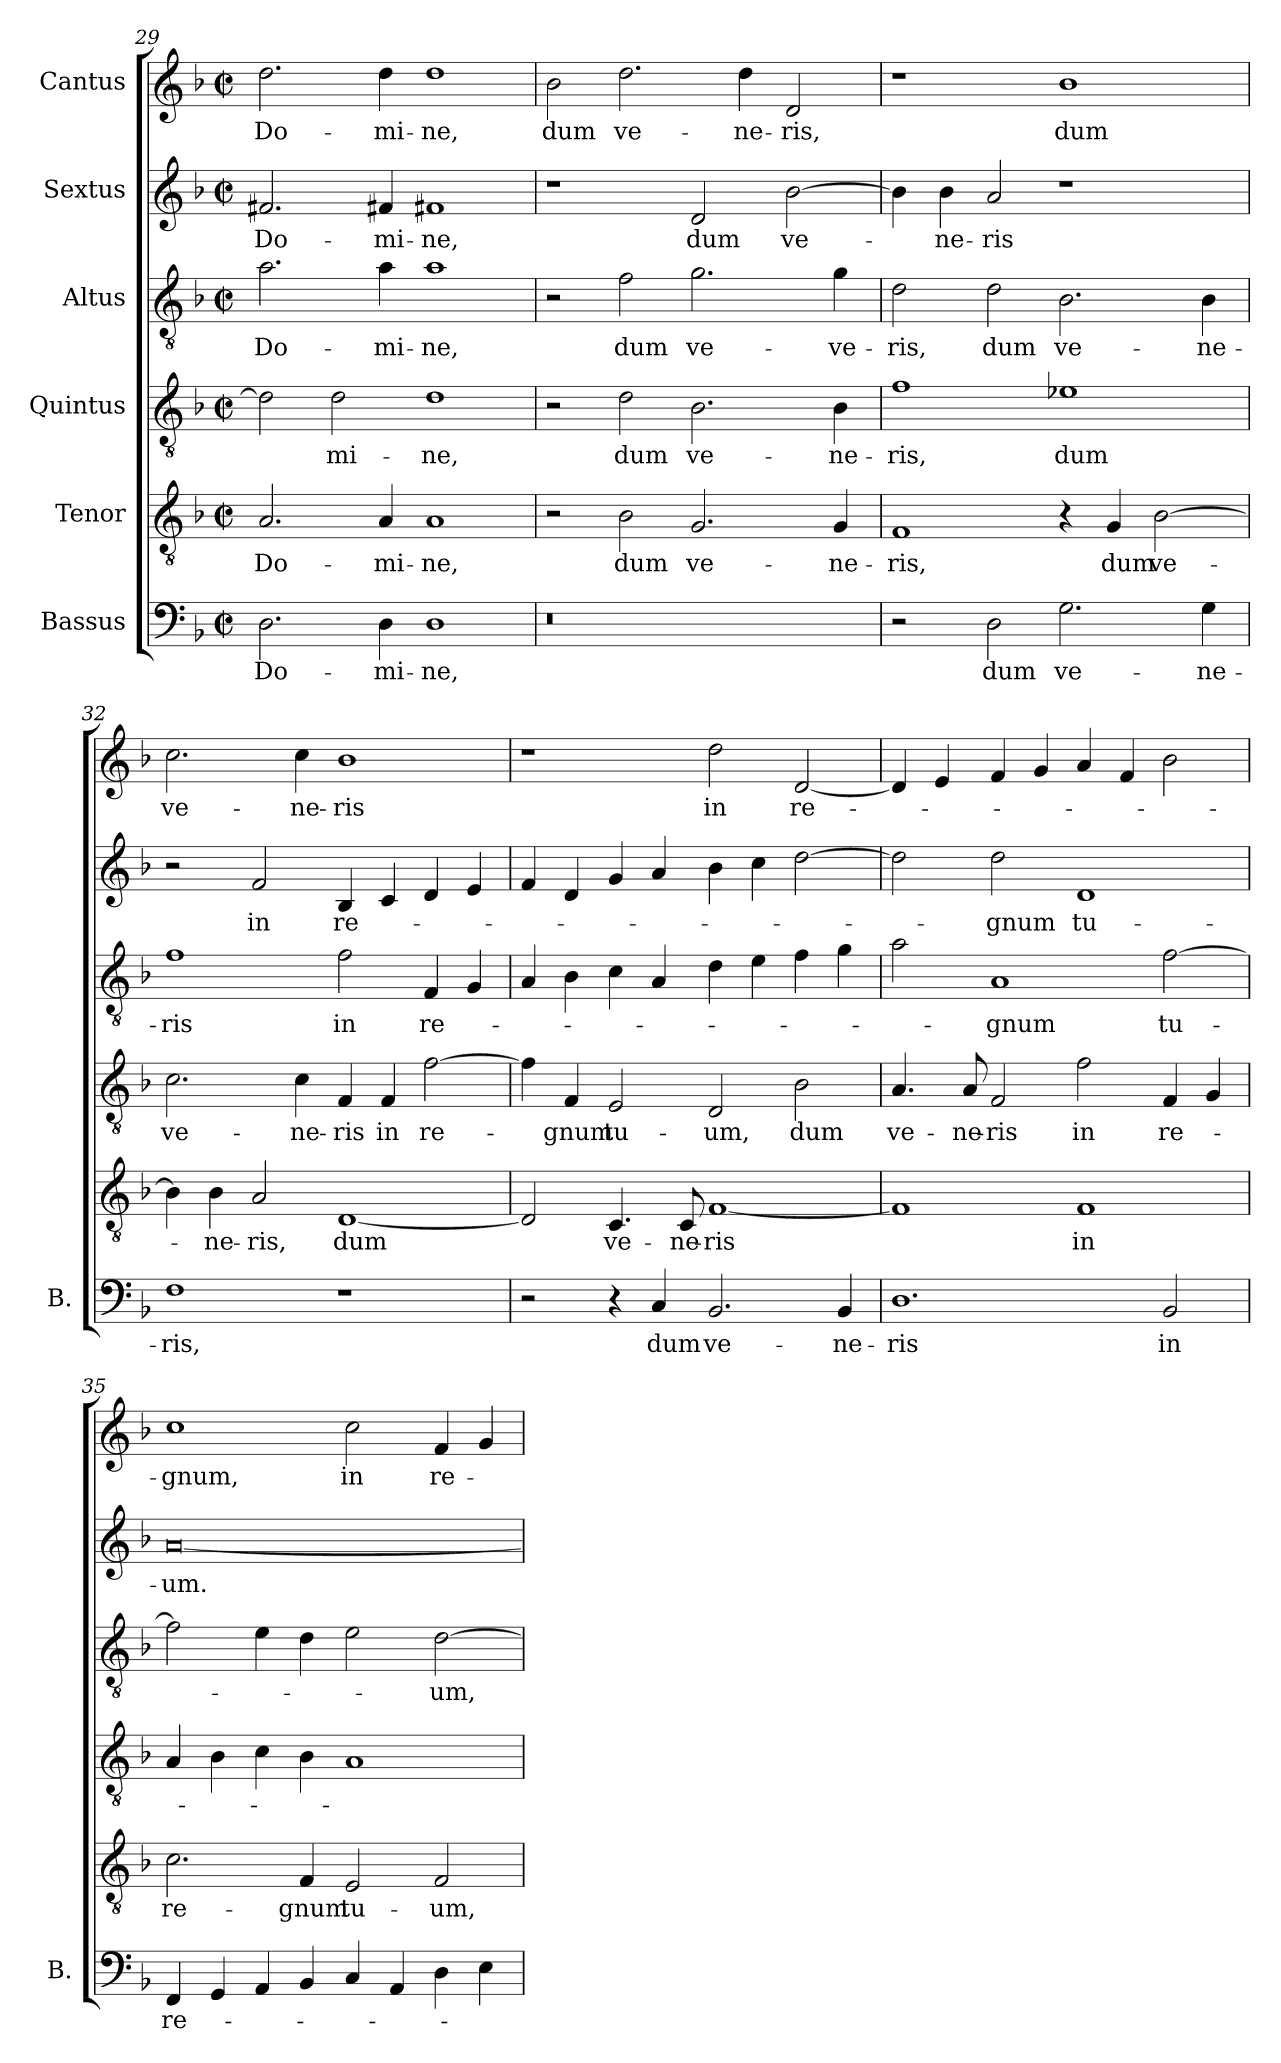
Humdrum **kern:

**kern	**text	**kern	**text	**kern	**text	**kern	**text	**kern	**text	**kern	**text
*part6	*part6	*part5	*part5	*part4	*part4	*part3	*part3	*part2	*part2	*part1	*part1
*staff6	*staff6	*staff5	*staff5	*staff4	*staff4	*staff3	*staff3	*staff2	*staff2	*staff1	*staff1
*I"Bassus	*	*I"Tenor	*	*I"Quintus	*	*I"Altus	*	*I"Sextus	*	*I"Cantus	*
*I'B.	*	*	*	*	*	*	*	*	*	*	*
*clefF4	*	*clefGv2	*	*clefGv2	*	*clefGv2	*	*clefG2	*	*clefG2	*
*k[b-]	*	*k[b-]	*	*k[b-]	*	*k[b-]	*	*k[b-]	*	*k[b-]	*
*F:	*	*F:	*	*F:	*	*F:	*	*F:	*	*F:	*
*M2/2	*	*M2/2	*	*M2/2	*	*M2/2	*	*M2/2	*	*M2/2	*
*met(c|)	*	*met(c|)	*	*met(c|)	*	*met(c|)	*	*met(c|)	*	*met(c|)	*
=29	=29	=29	=29	=29	=29	=29	=29	=29	=29	=29	=29
2.D\	Do-	2.A/	Do-	2d\]	.	2.a\	Do-	2.f#X/	Do-	2.dd\	Do-
.	.	.	.	2d\	-mi-	.	.	.	.	.	.
4D\	-mi-	4A/	-mi-	.	.	4a\	-mi-	4f#X/	-mi-	4dd\	-mi-
1D\	-ne,	1A/	-ne,	1d\	-ne,	1a\	-ne,	1f#X/	-ne,	1dd\	-ne,
=30	=30	=30	=30	=30	=30	=30	=30	=30	=30	=30	=30
!LO:N:vis=0	!	!	!	!	!	!	!	!	!	!	!
1r	.	2r	.	2r	.	2r	.	1r	.	2b-\	dum
.	.	2B-\	dum	2d\	dum	2f\	dum	.	.	2.dd\	ve-
1ryy	.	2.G/	ve-	2.B-\	ve-	2.g\	ve-	2d/	dum	.	.
.	.	.	.	.	.	.	.	.	.	4dd\	-ne-
.	.	.	.	.	.	.	.	[2b-\	ve-	2d/	-ris,
.	.	4G/	-ne-	4B-\	-ne-	4g\	-ve-	.	.	.	.
=31	=31	=31	=31	=31	=31	=31	=31	=31	=31	=31	=31
2r	.	1F/	-ris,	1f\	-ris,	2d\	-ris,	4b-\]	.	1r	.
.	.	.	.	.	.	.	.	4b-\	-ne-	.	.
2D\	dum	.	.	.	.	2d\	dum	2a/	-ris	.	.
2.G\	ve-	4r	.	1e-X\	dum	2.B-\	ve-	1r	.	1b-\	dum
.	.	4G/	dum	.	.	.	.	.	.	.	.
.	.	[2B-\	ve-	.	.	.	.	.	.	.	.
4G\	-ne-	.	.	.	.	4B-\	-ne-	.	.	.	.
=32	=32	=32	=32	=32	=32	=32	=32	=32	=32	=32	=32
1F\	-ris,	4B-\]	.	2.c\	ve-	1f\	-ris	2r	.	2.cc\	ve-
.	.	4B-\	-ne-	.	.	.	.	.	.	.	.
.	.	2A/	-ris,	.	.	.	.	2f/	in	.	.
.	.	.	.	4c\	-ne-	.	.	.	.	4cc\	-ne-
1r	.	[1D/	dum	4F/	-ris	2f\	in	4B-/	re-	1b-\	-ris
.	.	.	.	4F/	in	.	.	4c/	.	.	.
.	.	.	.	[2f\	re-	4F/	re-	4d/	.	.	.
.	.	.	.	.	.	4G/	.	4e/	.	.	.
=33	=33	=33	=33	=33	=33	=33	=33	=33	=33	=33	=33
2r	.	2D/]	.	4f\]	.	4A/	.	4f/	.	1r	.
.	.	.	.	4F/	-gnum	4B-\	.	4d/	.	.	.
4r	.	4.C/	ve-	2E/	tu-	4c\	.	4g/	.	.	.
4C/	dum	.	.	.	.	4A/	.	4a/	.	.	.
.	.	8C/	-ne-	.	.	.	.	.	.	.	.
2.BB-/	ve-	[1F/	-ris	2D/	-um,	4d\	.	4b-\	.	2dd\	in
.	.	.	.	.	.	4e\	.	4cc\	.	.	.
.	.	.	.	2B-\	dum	4f\	.	[2dd\	.	[2d/	re-
4BB-/	-ne-	.	.	.	.	4g\	.	.	.	.	.
=34	=34	=34	=34	=34	=34	=34	=34	=34	=34	=34	=34
1.D\	-ris	1F/]	.	4.A/	ve-	2a\	.	2dd\]	.	4d/]	.
.	.	.	.	.	.	.	.	.	.	4e/	.
.	.	.	.	8A/	-ne-	.	.	.	.	.	.
.	.	.	.	2F/	-ris	1A/	-gnum	2dd\	-gnum	4f/	.
.	.	.	.	.	.	.	.	.	.	4g/	.
.	.	1F/	in	2f\	in	.	.	1d/	tu-	4a/	.
.	.	.	.	.	.	.	.	.	.	4f/	.
2BB-/	in	.	.	4F/	re-	[2f\	tu-	.	.	2b-\	.
.	.	.	.	4G/	.	.	.	.	.	.	.
=35	=35	=35	=35	=35	=35	=35	=35	=35	=35	=35	=35
4FF/	re-	2.c\	re-	4A/	.	2f\]	.	[0a/	-um.	1cc\	-gnum,
4GG/	.	.	.	4B-\	.	.	.	.	.	.	.
4AA/	.	.	.	4c\	.	4e\	.	.	.	.	.
4BB-/	.	4F/	-gnum	4B-\	.	4d\	.	.	.	.	.
4C/	.	2E/	tu-	1A/	.	2e\	.	.	.	2cc\	in
4AA/	.	.	.	.	.	.	.	.	.	.	.
4D\	.	2F/	-um,	.	.	[2d\	-um,	.	.	4f/	re-
4E\	.	.	.	.	.	.	.	.	.	4g/	.
=	=	=	=	=	=	=	=	=	=	=	=
*-	*-	*-	*-	*-	*-	*-	*-	*-	*-	*-	*-
